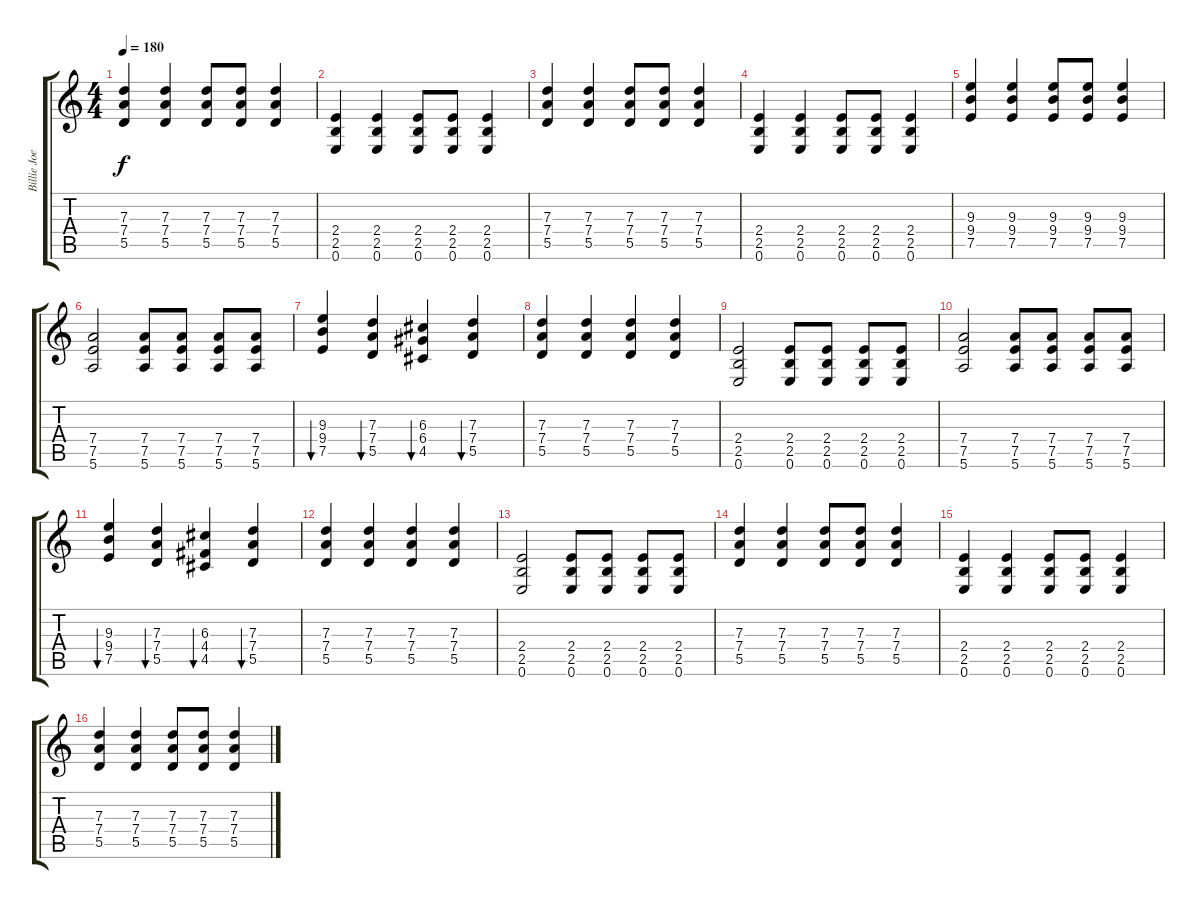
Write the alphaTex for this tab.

\track ("Billie Joe" "Billie Joe") {instrument distortionguitar}
\staff {score tabs}
\tuning (E4 B3 G3 D3 A2 E2) {hide}
\ts (4 4)
\tempo 180
\clef g2
\ks c
(7.3 7.4 5.5).4{dy f} (7.3 7.4 5.5).4 (7.3 7.4 5.5).8 (7.3 7.4 5.5).8 (7.3 7.4 5.5).4 |
(2.4 2.5 0.6).4 (2.4 2.5 0.6).4 (2.4 2.5 0.6).8 (2.4 2.5 0.6).8 (2.4 2.5 0.6).4 |
(7.3 7.4 5.5).4 (7.3 7.4 5.5).4 (7.3 7.4 5.5).8 (7.3 7.4 5.5).8 (7.3 7.4 5.5).4 |
(2.4 2.5 0.6).4 (2.4 2.5 0.6).4 (2.4 2.5 0.6).8 (2.4 2.5 0.6).8 (2.4 2.5 0.6).4 |
(9.3 9.4 7.5).4 (9.3 9.4 7.5).4 (9.3 9.4 7.5).8 (9.3 9.4 7.5).8 (9.3 9.4 7.5).4 |
(7.4 7.5 5.6).2 (7.4 7.5 5.6).8 (7.4 7.5 5.6).8 (7.4 7.5 5.6).8 (7.4 7.5 5.6).8 |
(9.3 9.4 7.5).4{bu 480} (7.3 7.4 5.5).4{bu 240} (6.3 6.4 4.5).4{bu 60} (7.3 7.4 5.5).4{bu 60} |
(7.3 7.4 5.5).4 (7.3 7.4 5.5).4 (7.3 7.4 5.5).4 (7.3 7.4 5.5).4 |
(2.4 2.5 0.6).2 (2.4 2.5 0.6).8 (2.4 2.5 0.6).8 (2.4 2.5 0.6).8 (2.4 2.5 0.6).8 |
(7.4 7.5 5.6).2 (7.4 7.5 5.6).8 (7.4 7.5 5.6).8 (7.4 7.5 5.6).8 (7.4 7.5 5.6).8 |
(9.3 9.4 7.5).4{bu 480} (7.3 7.4 5.5).4{bu 30} (6.3 4.4 4.5).4{bu 30} (7.3 7.4 5.5).4{bu 30} |
(7.3 7.4 5.5).4 (7.3 7.4 5.5).4 (7.3 7.4 5.5).4 (7.3 7.4 5.5).4 |
(2.4 2.5 0.6).2 (2.4 2.5 0.6).8 (2.4 2.5 0.6).8 (2.4 2.5 0.6).8 (2.4 2.5 0.6).8 |
(7.3 7.4 5.5).4 (7.3 7.4 5.5).4 (7.3 7.4 5.5).8 (7.3 7.4 5.5).8 (7.3 7.4 5.5).4 |
(2.4 2.5 0.6).4 (2.4 2.5 0.6).4 (2.4 2.5 0.6).8 (2.4 2.5 0.6).8 (2.4 2.5 0.6).4 |
(7.3 7.4 5.5).4 (7.3 7.4 5.5).4 (7.3 7.4 5.5).8 (7.3 7.4 5.5).8 (7.3 7.4 5.5).4
